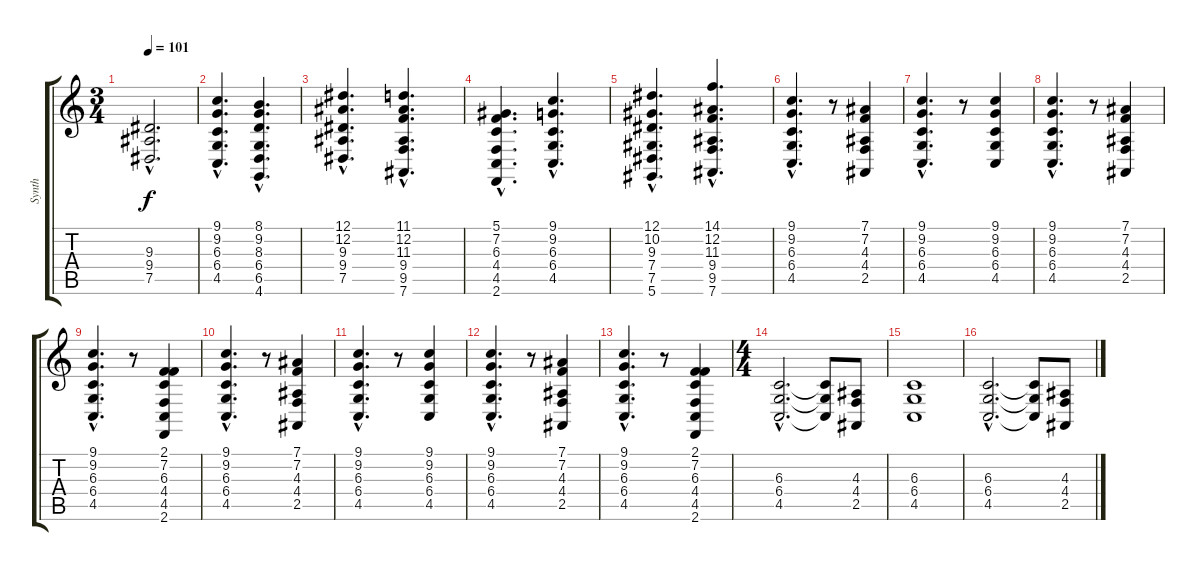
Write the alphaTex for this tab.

\track ("Synth" "Synth") {instrument stringensemble1}
\staff {score tabs}
\tuning (Eb4 Bb3 Gb3 Db3 Ab2 Eb2) {hide}
\ts (3 4)
\tempo 101
\clef g2
\ks c
(9.3{hac} 9.4{hac} 7.5{hac}).2{d dy f} |
(9.1{hac} 9.2{hac} 6.3{hac} 6.4{hac} 4.5{hac}).4{d} (8.1{hac} 9.2{hac} 8.3{hac} 6.4{hac} 6.5{hac} 4.6{hac}).4{d} |
(12.1{hac} 12.2{hac} 9.3{hac} 9.4{hac} 7.5{hac}).4{d} (11.1{hac} 12.2{hac} 11.3{hac} 9.4{hac} 9.5{hac} 7.6{hac}).4{d} |
(5.1{hac} 7.2{hac} 6.3{hac} 4.4{hac} 4.5{hac} 2.6{hac}).4{d} (9.1{hac} 9.2{hac} 6.3{hac} 6.4{hac} 4.5{hac}).4{d} |
(12.1{hac} 10.2{hac} 9.3{hac} 7.4{hac} 7.5{hac} 5.6{hac}).4{d} (14.1{hac} 12.2{hac} 11.3{hac} 9.4{hac} 9.5{hac} 7.6{hac}).4{d} |
(9.1{hac} 9.2{hac} 6.3{hac} 6.4{hac} 4.5{hac}).4{d} r.8 (7.1 7.2 4.3 4.4 2.5).4 |
(9.1{hac} 9.2{hac} 6.3{hac} 6.4{hac} 4.5{hac}).4{d} r.8 (9.1 9.2 6.3 6.4 4.5).4 |
(9.1{hac} 9.2{hac} 6.3{hac} 6.4{hac} 4.5{hac}).4{d} r.8 (7.1 7.2 4.3 4.4 2.5).4 |
(9.1{hac} 9.2{hac} 6.3{hac} 6.4{hac} 4.5{hac}).4{d} r.8 (2.1 7.2 6.3 4.4 4.5 2.6).4 |
(9.1{hac} 9.2{hac} 6.3{hac} 6.4{hac} 4.5{hac}).4{d} r.8 (7.1 7.2 4.3 4.4 2.5).4 |
(9.1{hac} 9.2{hac} 6.3{hac} 6.4{hac} 4.5{hac}).4{d} r.8 (9.1 9.2 6.3 6.4 4.5).4 |
(9.1{hac} 9.2{hac} 6.3{hac} 6.4{hac} 4.5{hac}).4{d} r.8 (7.1 7.2 4.3 4.4 2.5).4 |
(9.1{hac} 9.2{hac} 6.3{hac} 6.4{hac} 4.5{hac}).4{d} r.8 (2.1 7.2 6.3 4.4 4.5 2.6).4 |
\ts (4 4)
(6.3{hac} 6.4{hac} 4.5{hac}).2{d} (6.3{t} 6.4{t} 4.5{t}).8 (4.3 4.4 2.5).8 |
(6.3 6.4 4.5).1 |
(6.3{hac} 6.4{hac} 4.5{hac}).2{d} (6.3{t} 6.4{t} 4.5{t}).8 (4.3 4.4 2.5).8
